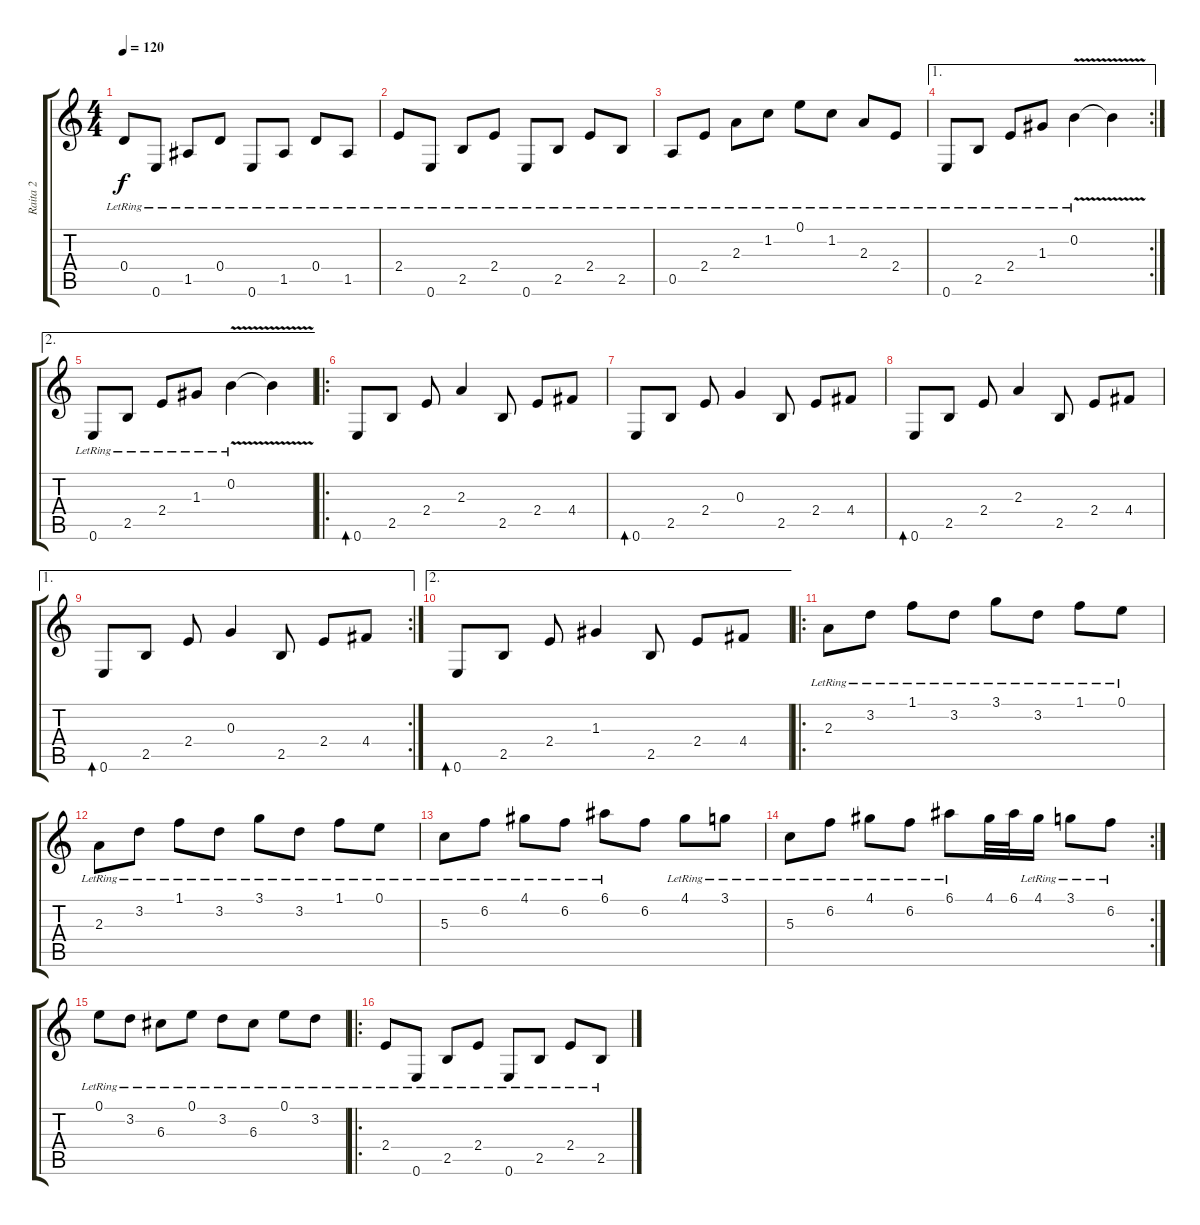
\track ("Raita 2" "Raita 2") {instrument acousticguitarsteel}
\staff {score tabs}
\tuning (E4 B3 G3 D3 A2 E2) {hide}
\ts (4 4)
\tempo 120
\clef g2
\ks c
0.4{lr}.8{dy f} 0.6{lr}.8 1.5{lr}.8 0.4{lr}.8 0.6{lr}.8 1.5{lr}.8 0.4{lr}.8 1.5{lr}.8 |
2.4{lr}.8 0.6{lr}.8 2.5{lr}.8 2.4{lr}.8 0.6{lr}.8 2.5{lr}.8 2.4{lr}.8 2.5{lr}.8 |
0.5{lr}.8 2.4{lr}.8 2.3{lr}.8 1.2{lr}.8 0.1{lr}.8 1.2{lr}.8 2.3{lr}.8 2.4{lr}.8 |
\ae 1
\rc 2
0.6{lr}.8 2.5{lr}.8 2.4{lr}.8 1.3{lr}.8 0.2{v lr}.4 0.2{v t}.4 |
\ae 2
0.6{lr}.8 2.5{lr}.8 2.4{lr}.8 1.3{lr}.8 0.2{v lr}.4 0.2{v t}.4 |
\ro
0.6.8{bd 120} 2.5.8 2.4.8 2.3.4 2.5.8 2.4.8 4.4.8 |
0.6.8{bd 120} 2.5.8 2.4.8 0.3.4 2.5.8 2.4.8 4.4.8 |
0.6.8{bd 120} 2.5.8 2.4.8 2.3.4 2.5.8 2.4.8 4.4.8 |
\ae 1
\rc 2
0.6.8{bd 120} 2.5.8 2.4.8 0.3.4 2.5.8 2.4.8 4.4.8 |
\ae 2
0.6.8{bd 120} 2.5.8 2.4.8 1.3.4 2.5.8 2.4.8 4.4.8 |
\ro
2.3{lr}.8 3.2{lr}.8 1.1{lr}.8 3.2{lr}.8 3.1{lr}.8 3.2{lr}.8 1.1{lr}.8 0.1{lr}.8 |
2.3{lr}.8 3.2{lr}.8 1.1{lr}.8 3.2{lr}.8 3.1{lr}.8 3.2{lr}.8 1.1{lr}.8 0.1{lr}.8 |
5.3{lr}.8 6.2{lr}.8 4.1{lr}.8 6.2{lr}.8 6.1{lr}.8 6.2.8 4.1{lr}.8 3.1{lr}.8 |
\rc 2
5.3{lr}.8 6.2{lr}.8 4.1{lr}.8 6.2{lr}.8 6.1{lr}.8 4.1.32 6.1.32 4.1{lr}.16 3.1{lr}.8 6.2{lr}.8 |
0.1{lr}.8 3.2{lr}.8 6.3{lr}.8 0.1{lr}.8 3.2{lr}.8 6.3{lr}.8 0.1{lr}.8 3.2{lr}.8 |
\ro
2.4{lr}.8 0.6{lr}.8 2.5{lr}.8 2.4{lr}.8 0.6{lr}.8 2.5{lr}.8 2.4{lr}.8 2.5{lr}.8
